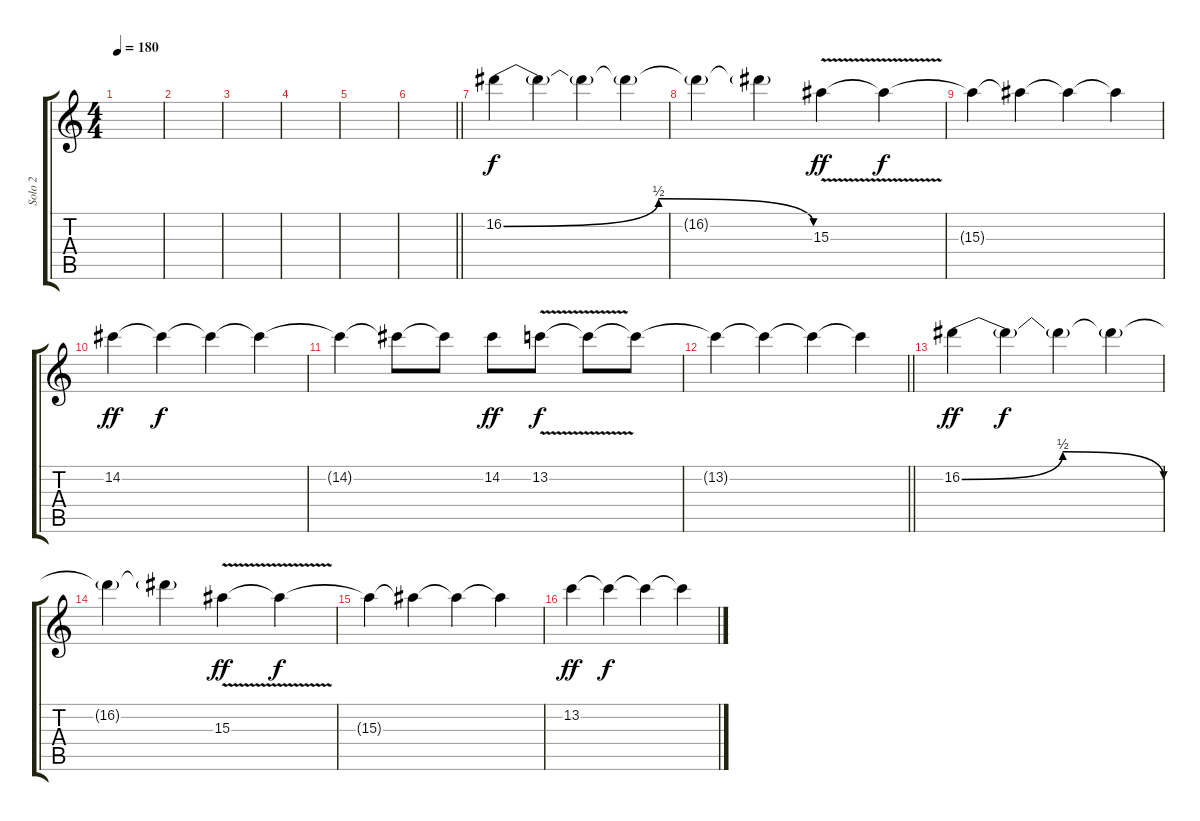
\track ("Solo 2" "Solo 2") {instrument distortionguitar}
\staff {score tabs}
\tuning (E4 B3 G3 D3 A2 D2) {hide}
\ts (4 4)
\section ("" "")
\tempo 180
\clef g2
\ks c
|
|
|
|
|
\barLineRight lightlight
|
16.2{be (bendrelease 0 0 55 2 55 2 60 0)}.4 16.2{t}.4{dy f} 16.2{t}.4 16.2{t}.4 |
16.2{t}.4 16.2{t}.4 15.3{v}.4{dy ff} 15.3{t}.4{dy f} |
15.3{t}.4 15.3{t}.4 15.3{t}.4 15.3{t}.4 |
14.2.4{dy ff} 14.2{t}.4{dy f} 14.2{t}.4 14.2{t}.4 |
14.2{t}.4 14.2{t}.8 14.2{t}.8 14.2.8{dy ff} 13.2{v}.8{dy f} 13.2{t}.8 13.2{t}.8 |
\barLineRight lightlight
13.2{t}.4 13.2{t}.4 13.2{t}.4 13.2{t}.4 |
16.2{be (bendrelease 0 0 55 2 55 2 60 0)}.4{dy ff} 16.2{t}.4{dy f} 16.2{t}.4 16.2{t}.4 |
16.2{t}.4 16.2{t}.4 15.3{v}.4{dy ff} 15.3{t}.4{dy f} |
15.3{t}.4 15.3{t}.4 15.3{t}.4 15.3{t}.4 |
13.2.4{dy ff} 13.2{t}.4{dy f} 13.2{t}.4 13.2{t}.4
